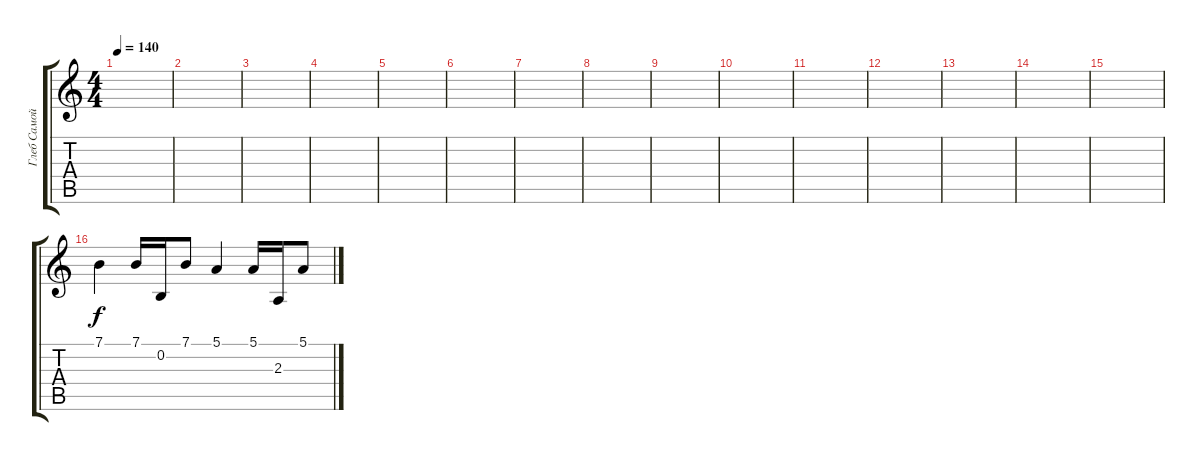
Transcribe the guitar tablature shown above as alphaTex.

\track ("Глеб Самойлов (клавишные)" "Глеб Самой") {instrument koto}
\staff {score tabs}
\tuning (E4 B3 G3 D3 A2 E2) {hide}
\ts (4 4)
\tempo 140
\clef g2
\ks c
|
|
|
|
|
|
|
|
|
|
|
|
|
|
|
7.1.4{instrument fx1rain} 7.1.16 0.2.16 7.1.8 5.1.4 5.1.16 2.3.16 5.1.8
